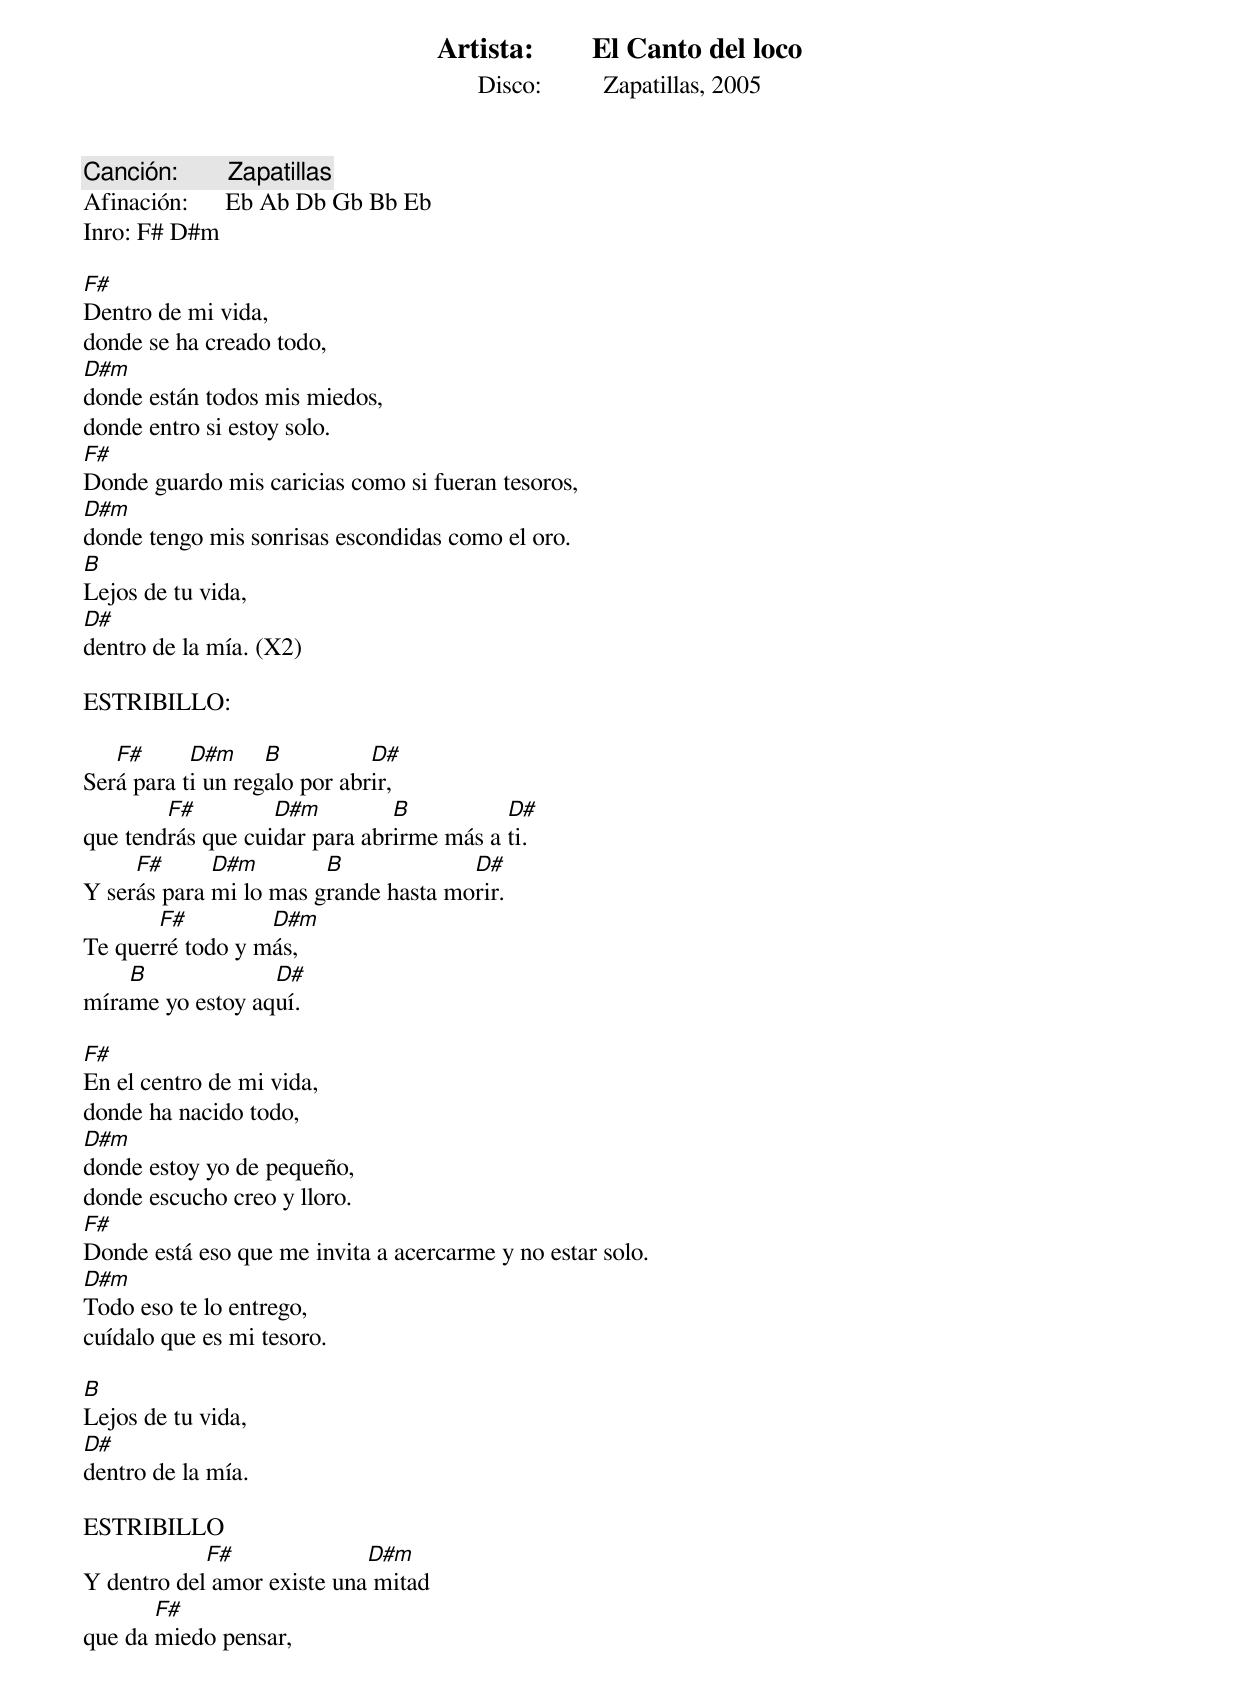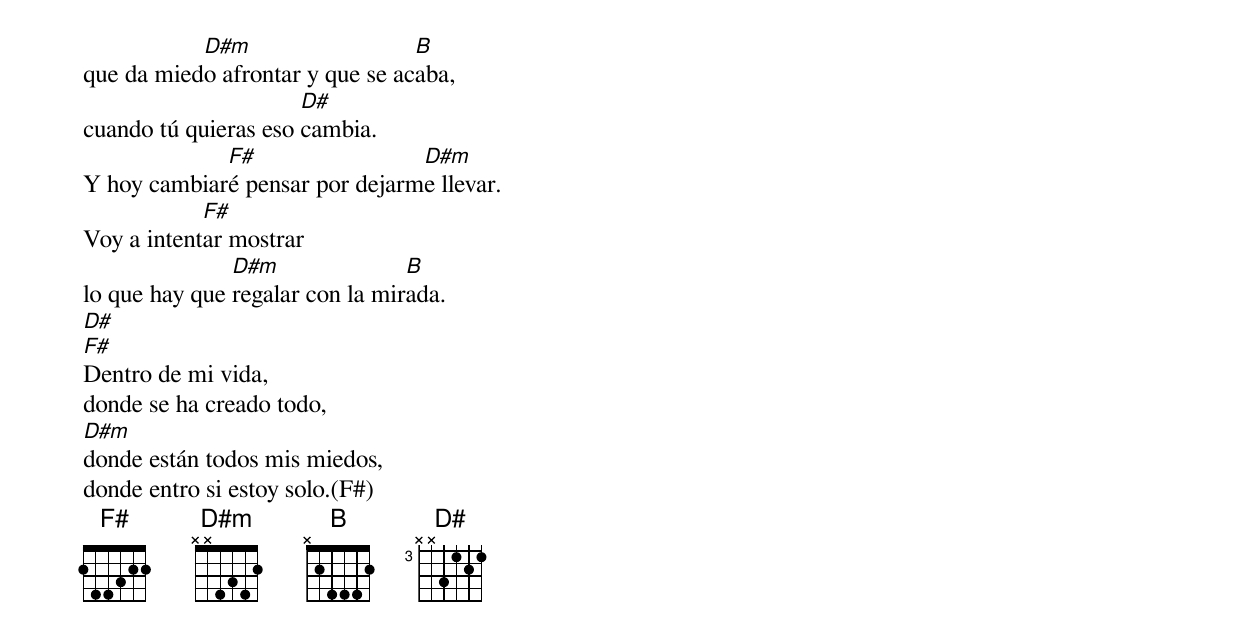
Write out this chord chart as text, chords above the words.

Artista:	El Canto del loco
Disco:		Zapatillas, 2005
Canción:	Zapatillas
Afinación: 	Eb Ab Db Gb Bb Eb
Inro: F# D#m

F#
Dentro de mi vida,
donde se ha creado todo,
D#m
donde están todos mis miedos,
donde entro si estoy solo.
F#
Donde guardo mis caricias como si fueran tesoros,
D#m
donde tengo mis sonrisas escondidas como el oro.
B
Lejos de tu vida,
D#
dentro de la mía. (X2)

ESTRIBILLO:

   F#      D#m     B          D#
Será para ti un regalo por abrir,
        F#         D#m         B          D#
que tendrás que cuidar para abrirme más a ti.
     F#      D#m        B             D#
Y serás para mi lo mas grande hasta morir.
       F#         D#m
Te querré todo y más,
    B             D#
mírame yo estoy aquí.

F#
En el centro de mi vida,
donde ha nacido todo,
D#m
donde estoy yo de pequeño,
donde escucho creo y lloro.
F#
Donde está eso que me invita a acercarme y no estar solo.
D#m
Todo eso te lo entrego,
cuídalo que es mi tesoro.

B
Lejos de tu vida,
D#
dentro de la mía.

ESTRIBILLO
            F#              D#m
Y dentro del amor existe una mitad
       F#
que da miedo pensar,
           D#m                   B
que da miedo afrontar y que se acaba,
                      D#
cuando tú quieras eso cambia.
             F#                 D#m
Y hoy cambiaré pensar por dejarme llevar.
            F#
Voy a intentar mostrar
               D#m               B
lo que hay que regalar con la mirada.
                   D#
F#
Dentro de mi vida,
donde se ha creado todo,
D#m
donde están todos mis miedos,
donde entro si estoy solo.(F#)
